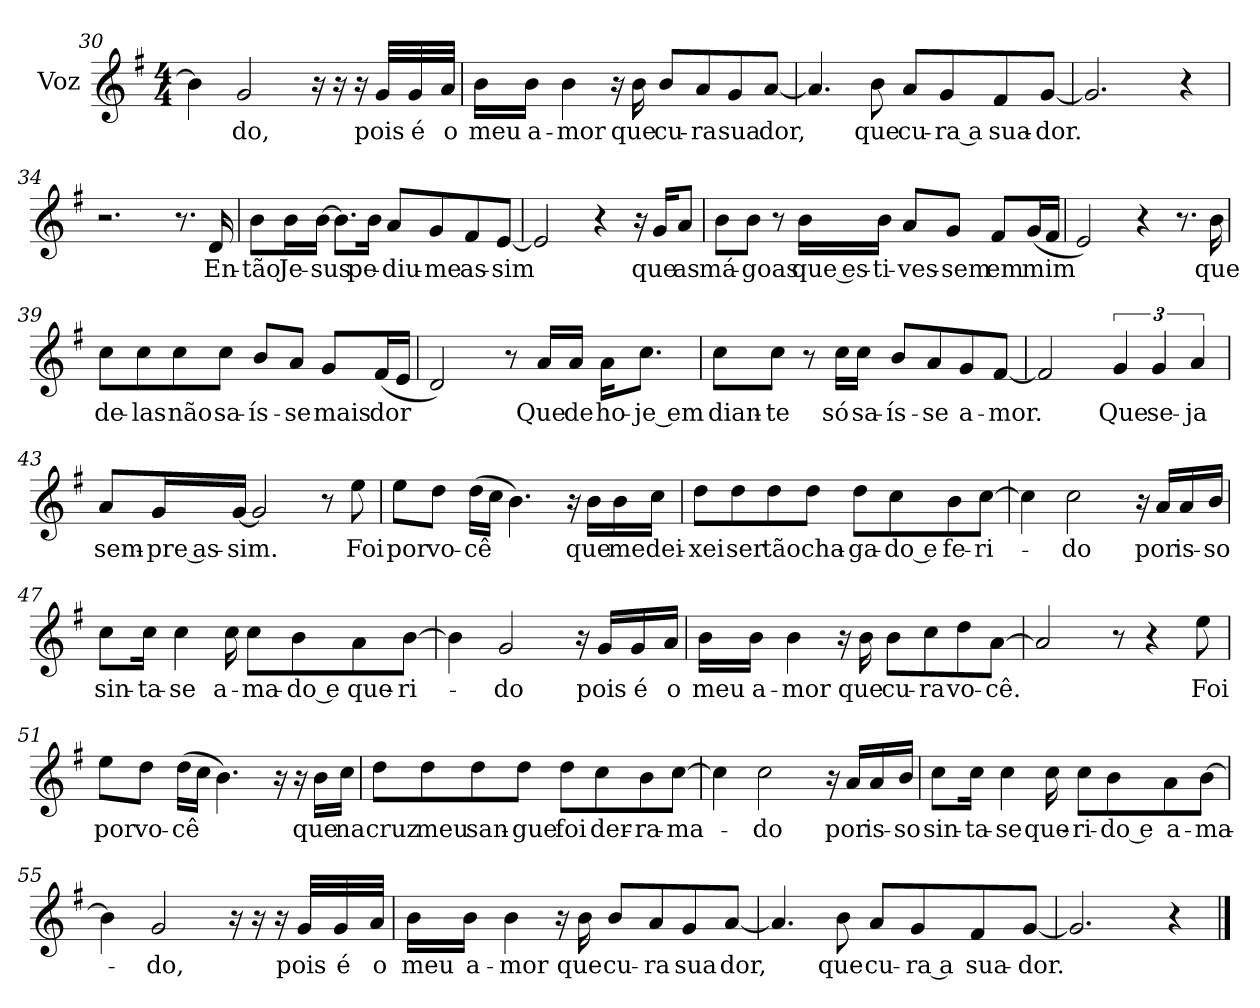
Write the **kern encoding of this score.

**kern	**text
*part1	*part1
*staff1	*staff1
*I"Voz	*
*I'Vo.	*
*clefG2	*
*k[f#]	*
*M4/4	*
=30	=30
4b\]	.
!	!LO:LY:b
2g/	-do,
16r	.
16r	.
16r	.
!	!LO:LY:b
32g/LLL	pois
!	!LO:LY:b
32g/	é
!	!LO:LY:b
32a/JJJ	o
=31	=31
!	!LO:LY:b
16b\LL	meu
!	!LO:LY:b
16b\JJ	a-
!	!LO:LY:b
4b\	-mor
16r	.
!	!LO:LY:b
16b\	que
!	!LO:LY:b
8b/L	cu-
!	!LO:LY:b
8a/	-ra
!	!LO:LY:b
8g/	sua
!	!LO:LY:b
[8a/J	dor,
!!LO:PB:g=z
=32	=32
4.a/]	.
!	!LO:LY:b
8b\	que
!	!LO:LY:b
8a/L	cu-
!	!LO:LY:b
8g/	-ra a
!	!LO:LY:b
8f#/	sua-
!	!LO:LY:b
[8g/J	-dor.
=33	=33
2.g/]	.
4r	.
=34	=34
2.r	.
8.r	.
!	!LO:LY:b
16d/	En-
=35	=35
!	!LO:LY:b
8b\L	-tão
!	!LO:LY:b
16b\L	Je-
!	!LO:LY:b
[16b\JJ	-sus
8.b\L]	.
!	!LO:LY:b
16b\Jk	pe-
!	!LO:LY:b
8a/L	-diu-
!	!LO:LY:b
8g/	-me
!	!LO:LY:b
8f#/	as-
!	!LO:LY:b
[8e/J	-sim
!!LO:LB:g=z
=36	=36
2e/]	.
4r	.
16r	.
!	!LO:LY:b
16g/KL	que
!	!LO:LY:b
8a/J	as
=37	=37
!	!LO:LY:b
8b\L	má-
!	!LO:LY:b
8b\J	-goas
8r	.
!	!LO:LY:b
16b\LL	que es-
!	!LO:LY:b
16b\JJ	-ti-
!	!LO:LY:b
8a/L	-ves-
!	!LO:LY:b
8g/J	-sem
!	!LO:LY:b
8f#/L	em
!	!LO:LY:b
(<16g/L	mim
16f#/JJ	.
=38	=38
2e/)	.
4r	.
8.r	.
!	!LO:LY:b
16b\	que
!!LO:LB:g=z
=39	=39
!	!LO:LY:b
8cc\L	de-
!	!LO:LY:b
8cc\	-las
!	!LO:LY:b
8cc\	não
!	!LO:LY:b
8cc\J	sa-
!	!LO:LY:b
8b/L	-ís-
!	!LO:LY:b
8a/J	-se
!	!LO:LY:b
8g/L	mais
!	!LO:LY:b
(<16f#/L	dor
16e/JJ	.
=40	=40
2d/)	.
8r	.
!	!LO:LY:b
16a/LL	Que
!	!LO:LY:b
16a/JJ	de
!	!LO:LY:b
16a\KL	ho-
!	!LO:LY:b
8.cc\J	-je em
=41	=41
!	!LO:LY:b
8cc\L	dian-
!	!LO:LY:b
8cc\J	-te
8r	.
!	!LO:LY:b
16cc\LL	só
!	!LO:LY:b
16cc\JJ	sa-
!	!LO:LY:b
8b/L	-ís-
!	!LO:LY:b
8a/	-se
!	!LO:LY:b
8g/	a-
!	!LO:LY:b
[8f#/J	-mor.
!!LO:LB:g=z
=42	=42
2f#/]	.
!	!LO:LY:b
6g/	Que
!	!LO:LY:b
6g/	se-
!	!LO:LY:b
6a/	-ja
=43	=43
!	!LO:LY:b
8a/L	sem-
!	!LO:LY:b
16g/L	-pre as-
!	!LO:LY:b
[16g/JJ	-sim.
2g/]	.
8r	.
!	!LO:LY:b
8ee\	Foi
=44	=44
!	!LO:LY:b
8ee\L	por
!	!LO:LY:b
8dd\J	vo-
!	!LO:LY:b
(>16dd\LL	-cê
16cc\JJ	.
4.b\)	.
16r	.
!	!LO:LY:b
16b\LL	que
!	!LO:LY:b
16b\	me
!	!LO:LY:b
16cc\JJ	dei-
!!LO:LB:g=z
=45	=45
!	!LO:LY:b
8dd\L	-xei
!	!LO:LY:b
8dd\	ser
!	!LO:LY:b
8dd\	tão
!	!LO:LY:b
8dd\J	cha-
!	!LO:LY:b
8dd\L	-ga-
!	!LO:LY:b
8cc\	-do e
!	!LO:LY:b
8b\	fe-
!	!LO:LY:b
[8cc\J	-ri-
=46	=46
4cc\]	.
!	!LO:LY:b
2cc\	-do
16r	.
!	!LO:LY:b
16a/LL	por
!	!LO:LY:b
16a/	is-
!	!LO:LY:b
16b/JJ	-so
=47	=47
!	!LO:LY:b
8cc\L	sin-
!	!LO:LY:b
16cc\Jk	-ta-
!	!LO:LY:b
4cc\	-se
!	!LO:LY:b
16cc\	a-
!	!LO:LY:b
8cc\L	-ma-
!	!LO:LY:b
8b\	-do e
!	!LO:LY:b
8a\	que-
!	!LO:LY:b
[8b\J	-ri-
!!LO:LB:g=z
=48	=48
4b\]	.
!	!LO:LY:b
2g/	-do
16r	.
!	!LO:LY:b
16g/LL	pois
!	!LO:LY:b
16g/	é
!	!LO:LY:b
16a/JJ	o
=49	=49
!	!LO:LY:b
16b\LL	meu
!	!LO:LY:b
16b\JJ	a-
!	!LO:LY:b
4b\	-mor
16r	.
!	!LO:LY:b
16b\	que
!	!LO:LY:b
8b\L	cu-
!	!LO:LY:b
8cc\	-ra
!	!LO:LY:b
8dd\	vo-
!	!LO:LY:b
[8a\J	-cê.
=50	=50
2a/]	.
8r	.
4r	.
!	!LO:LY:b
8ee\	Foi
=51	=51
!	!LO:LY:b
8ee\L	por
!	!LO:LY:b
8dd\J	vo-
!	!LO:LY:b
(>16dd\LL	-cê
16cc\JJ	.
4.b\)	.
16r	.
16r	.
!	!LO:LY:b
16b\LL	que
!	!LO:LY:b
16cc\JJ	na
!!LO:LB:g=z
=52	=52
!	!LO:LY:b
8dd\L	cruz
!	!LO:LY:b
8dd\	meu
!	!LO:LY:b
8dd\	san-
!	!LO:LY:b
8dd\J	-gue
!	!LO:LY:b
8dd\L	foi
!	!LO:LY:b
8cc\	der-
!	!LO:LY:b
8b\	-ra-
!	!LO:LY:b
[8cc\J	-ma-
=53	=53
4cc\]	.
!	!LO:LY:b
2cc\	-do
16r	.
!	!LO:LY:b
16a/LL	por
!	!LO:LY:b
16a/	is-
!	!LO:LY:b
16b/JJ	-so
=54	=54
!	!LO:LY:b
8cc\L	sin-
!	!LO:LY:b
16cc\Jk	-ta-
!	!LO:LY:b
4cc\	-se
!	!LO:LY:b
16cc\	que-
!	!LO:LY:b
8cc\L	-ri-
!	!LO:LY:b
8b\	-do e
!	!LO:LY:b
8a\	a-
!	!LO:LY:b
[8b\J	-ma-
!!LO:LB:g=z
=55	=55
4b\]	.
!	!LO:LY:b
2g/	-do,
16r	.
16r	.
16r	.
!	!LO:LY:b
32g/LLL	pois
!	!LO:LY:b
32g/	é
!	!LO:LY:b
32a/JJJ	o
=56	=56
!	!LO:LY:b
16b\LL	meu
!	!LO:LY:b
16b\JJ	a-
!	!LO:LY:b
4b\	-mor
16r	.
!	!LO:LY:b
16b\	que
!	!LO:LY:b
8b/L	cu-
!	!LO:LY:b
8a/	-ra
!	!LO:LY:b
8g/	sua
!	!LO:LY:b
[8a/J	dor,
=57	=57
4.a/]	.
!	!LO:LY:b
8b\	que
!	!LO:LY:b
8a/L	cu-
!	!LO:LY:b
8g/	-ra a
!	!LO:LY:b
8f#/	sua-
!	!LO:LY:b
[8g/J	-dor.
!!LO:LB:g=z
=58	=58
2.g/]	.
4r	.
==	==
*-	*-
